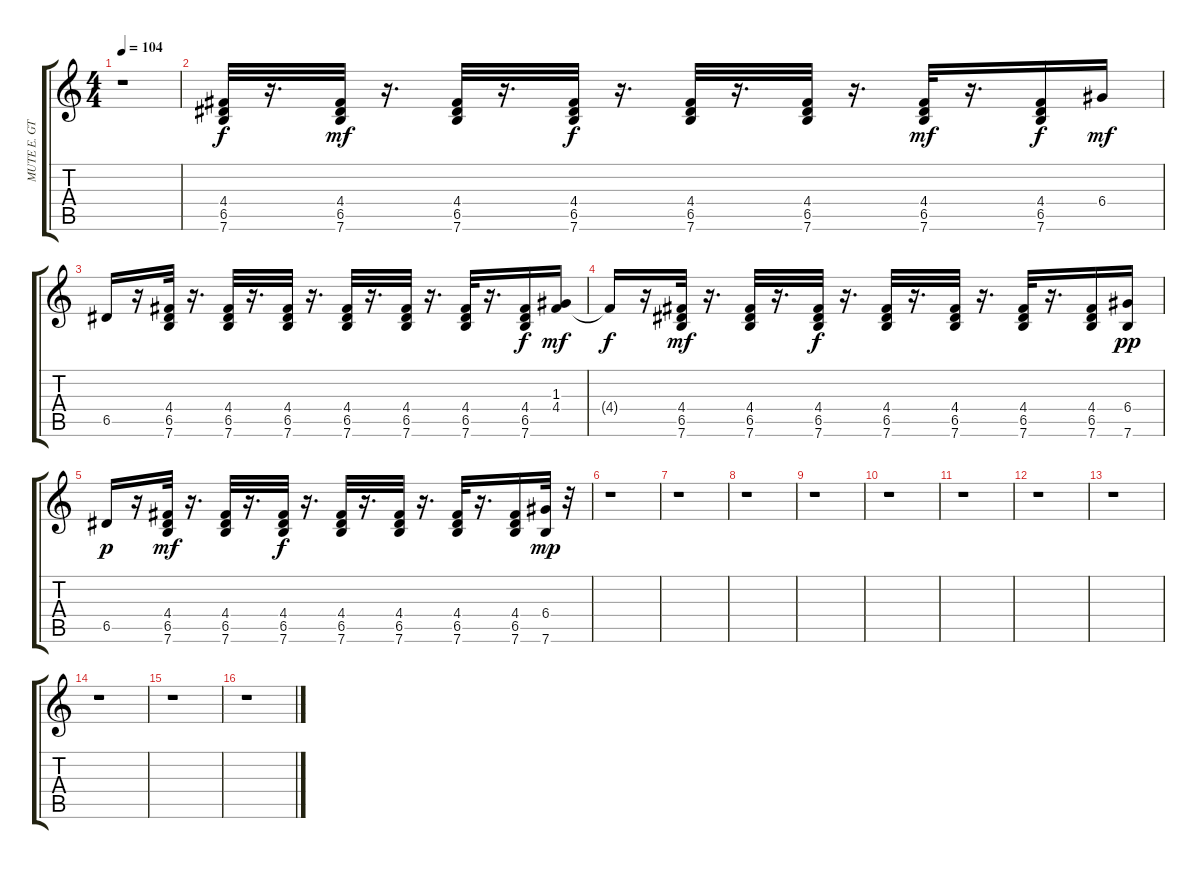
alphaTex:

\track ("MUTE E. GTR." "MUTE E. GT") {instrument electricguitarmuted}
\staff {score tabs}
\tuning (E4 B3 G3 D3 A2 E2) {hide}
\ts (4 4)
\tempo 104
\clef g2
\ks c
r.1{dy mp} |
(4.4 6.5 7.6).32{dy f} r.16{d} (4.4 6.5 7.6).32{dy mf} r.16{d} (4.4 6.5 7.6).32 r.16{d} (4.4 6.5 7.6).32{dy f} r.16{d} (4.4 6.5 7.6).32 r.16{d} (4.4 6.5 7.6).32 r.16{d} (4.4 6.5 7.6).32{dy mf} r.16{d} (4.4 6.5 7.6).16{dy f} 6.4.16{dy mf} |
6.5.16 r.16 (4.4 6.5 7.6).32 r.16{d} (4.4 6.5 7.6).32 r.16{d} (4.4 6.5 7.6).32 r.16{d} (4.4 6.5 7.6).32 r.16{d} (4.4 6.5 7.6).32 r.16{d} (4.4 6.5 7.6).32 r.16{d} (4.4 6.5 7.6).16{dy f} (1.3 4.4).16{dy mf} |
4.4{t}.16{dy f} r.16 (4.4 6.5 7.6).32{dy mf} r.16{d} (4.4 6.5 7.6).32 r.16{d} (4.4 6.5 7.6).32{dy f} r.16{d} (4.4 6.5 7.6).32 r.16{d} (4.4 6.5 7.6).32 r.16{d} (4.4 6.5 7.6).32 r.16{d} (4.4 6.5 7.6).16 (6.4 7.6).16{dy pp} |
6.5.16{dy p} r.16 (4.4 6.5 7.6).32{dy mf} r.16{d} (4.4 6.5 7.6).32 r.16{d} (4.4 6.5 7.6).32{dy f} r.16{d} (4.4 6.5 7.6).32 r.16{d} (4.4 6.5 7.6).32 r.16{d} (4.4 6.5 7.6).32 r.16{d} (4.4 6.5 7.6).16 (6.4 7.6).32{dy mp} r.32 |
r.1 |
r.1 |
r.1 |
r.1 |
r.1 |
r.1 |
r.1 |
r.1 |
r.1 |
r.1 |
r.1
